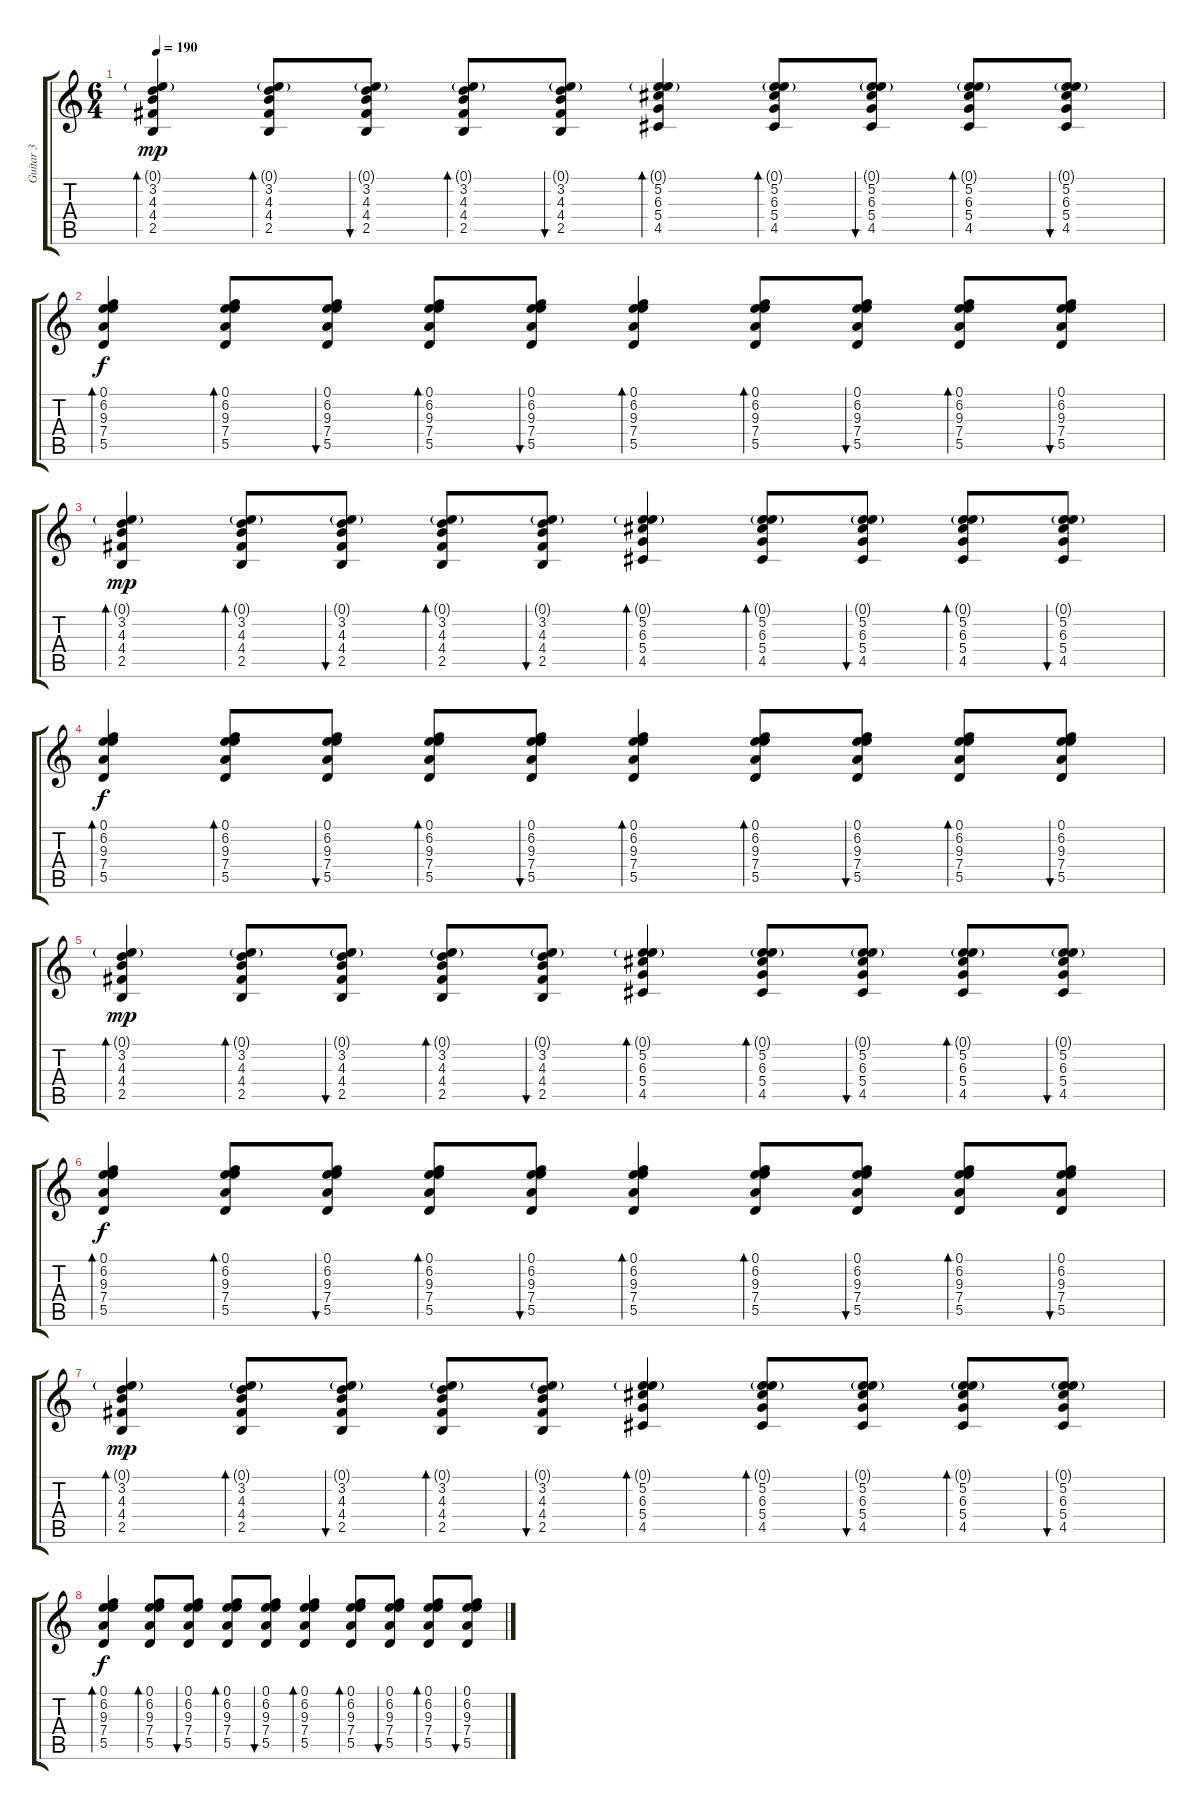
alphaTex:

\track ("Guitar 3" "Guitar 3") {instrument acousticguitarsteel}
\staff {score tabs}
\tuning (E4 B3 G3 D3 A2 E2) {hide}
\ts (6 4)
\tempo 190
\clef g2
\ks c
(0.1{g} 3.2 4.3 4.4 2.5).4{bd 240 dy mp} (0.1{g} 3.2 4.3 4.4 2.5).8{bd 120} (0.1{g} 3.2 4.3 4.4 2.5).8{bu 120} (0.1{g} 3.2 4.3 4.4 2.5).8{bd 120} (0.1{g} 3.2 4.3 4.4 2.5).8{bu 120} (0.1{g} 5.2 6.3 5.4 4.5).4{bd 120} (0.1{g} 5.2 6.3 5.4 4.5).8{bd 120} (0.1{g} 5.2 6.3 5.4 4.5).8{bu 120} (0.1{g} 5.2 6.3 5.4 4.5).8{bd 120} (0.1{g} 5.2 6.3 5.4 4.5).8{bu 120} |
(0.1 6.2 9.3 7.4 5.5).4{bd 120 dy f} (0.1 6.2 9.3 7.4 5.5).8{bd 120} (0.1 6.2 9.3 7.4 5.5).8{bu 120} (0.1 6.2 9.3 7.4 5.5).8{bd 120} (0.1 6.2 9.3 7.4 5.5).8{bu 120} (0.1 6.2 9.3 7.4 5.5).4{bd 120} (0.1 6.2 9.3 7.4 5.5).8{bd 120} (0.1 6.2 9.3 7.4 5.5).8{bu 120} (0.1 6.2 9.3 7.4 5.5).8{bd 120} (0.1 6.2 9.3 7.4 5.5).8{bu 120} |
(0.1{g} 3.2 4.3 4.4 2.5).4{bd 240 dy mp} (0.1{g} 3.2 4.3 4.4 2.5).8{bd 120} (0.1{g} 3.2 4.3 4.4 2.5).8{bu 120} (0.1{g} 3.2 4.3 4.4 2.5).8{bd 120} (0.1{g} 3.2 4.3 4.4 2.5).8{bu 120} (0.1{g} 5.2 6.3 5.4 4.5).4{bd 120} (0.1{g} 5.2 6.3 5.4 4.5).8{bd 120} (0.1{g} 5.2 6.3 5.4 4.5).8{bu 120} (0.1{g} 5.2 6.3 5.4 4.5).8{bd 120} (0.1{g} 5.2 6.3 5.4 4.5).8{bu 120} |
(0.1 6.2 9.3 7.4 5.5).4{bd 120 dy f} (0.1 6.2 9.3 7.4 5.5).8{bd 120} (0.1 6.2 9.3 7.4 5.5).8{bu 120} (0.1 6.2 9.3 7.4 5.5).8{bd 120} (0.1 6.2 9.3 7.4 5.5).8{bu 120} (0.1 6.2 9.3 7.4 5.5).4{bd 120} (0.1 6.2 9.3 7.4 5.5).8{bd 120} (0.1 6.2 9.3 7.4 5.5).8{bu 120} (0.1 6.2 9.3 7.4 5.5).8{bd 120} (0.1 6.2 9.3 7.4 5.5).8{bu 120} |
(0.1{g} 3.2 4.3 4.4 2.5).4{bd 240 dy mp} (0.1{g} 3.2 4.3 4.4 2.5).8{bd 120} (0.1{g} 3.2 4.3 4.4 2.5).8{bu 120} (0.1{g} 3.2 4.3 4.4 2.5).8{bd 120} (0.1{g} 3.2 4.3 4.4 2.5).8{bu 120} (0.1{g} 5.2 6.3 5.4 4.5).4{bd 120} (0.1{g} 5.2 6.3 5.4 4.5).8{bd 120} (0.1{g} 5.2 6.3 5.4 4.5).8{bu 120} (0.1{g} 5.2 6.3 5.4 4.5).8{bd 120} (0.1{g} 5.2 6.3 5.4 4.5).8{bu 120} |
(0.1 6.2 9.3 7.4 5.5).4{bd 120 dy f} (0.1 6.2 9.3 7.4 5.5).8{bd 120} (0.1 6.2 9.3 7.4 5.5).8{bu 120} (0.1 6.2 9.3 7.4 5.5).8{bd 120} (0.1 6.2 9.3 7.4 5.5).8{bu 120} (0.1 6.2 9.3 7.4 5.5).4{bd 120} (0.1 6.2 9.3 7.4 5.5).8{bd 120} (0.1 6.2 9.3 7.4 5.5).8{bu 120} (0.1 6.2 9.3 7.4 5.5).8{bd 120} (0.1 6.2 9.3 7.4 5.5).8{bu 120} |
(0.1{g} 3.2 4.3 4.4 2.5).4{bd 240 dy mp} (0.1{g} 3.2 4.3 4.4 2.5).8{bd 120} (0.1{g} 3.2 4.3 4.4 2.5).8{bu 120} (0.1{g} 3.2 4.3 4.4 2.5).8{bd 120} (0.1{g} 3.2 4.3 4.4 2.5).8{bu 120} (0.1{g} 5.2 6.3 5.4 4.5).4{bd 120} (0.1{g} 5.2 6.3 5.4 4.5).8{bd 120} (0.1{g} 5.2 6.3 5.4 4.5).8{bu 120} (0.1{g} 5.2 6.3 5.4 4.5).8{bd 120} (0.1{g} 5.2 6.3 5.4 4.5).8{bu 120} |
(0.1 6.2 9.3 7.4 5.5).4{bd 120 dy f} (0.1 6.2 9.3 7.4 5.5).8{bd 120} (0.1 6.2 9.3 7.4 5.5).8{bu 120} (0.1 6.2 9.3 7.4 5.5).8{bd 120} (0.1 6.2 9.3 7.4 5.5).8{bu 120} (0.1 6.2 9.3 7.4 5.5).4{bd 120} (0.1 6.2 9.3 7.4 5.5).8{bd 120} (0.1 6.2 9.3 7.4 5.5).8{bu 120} (0.1 6.2 9.3 7.4 5.5).8{bd 120} (0.1 6.2 9.3 7.4 5.5).8{bu 120}
